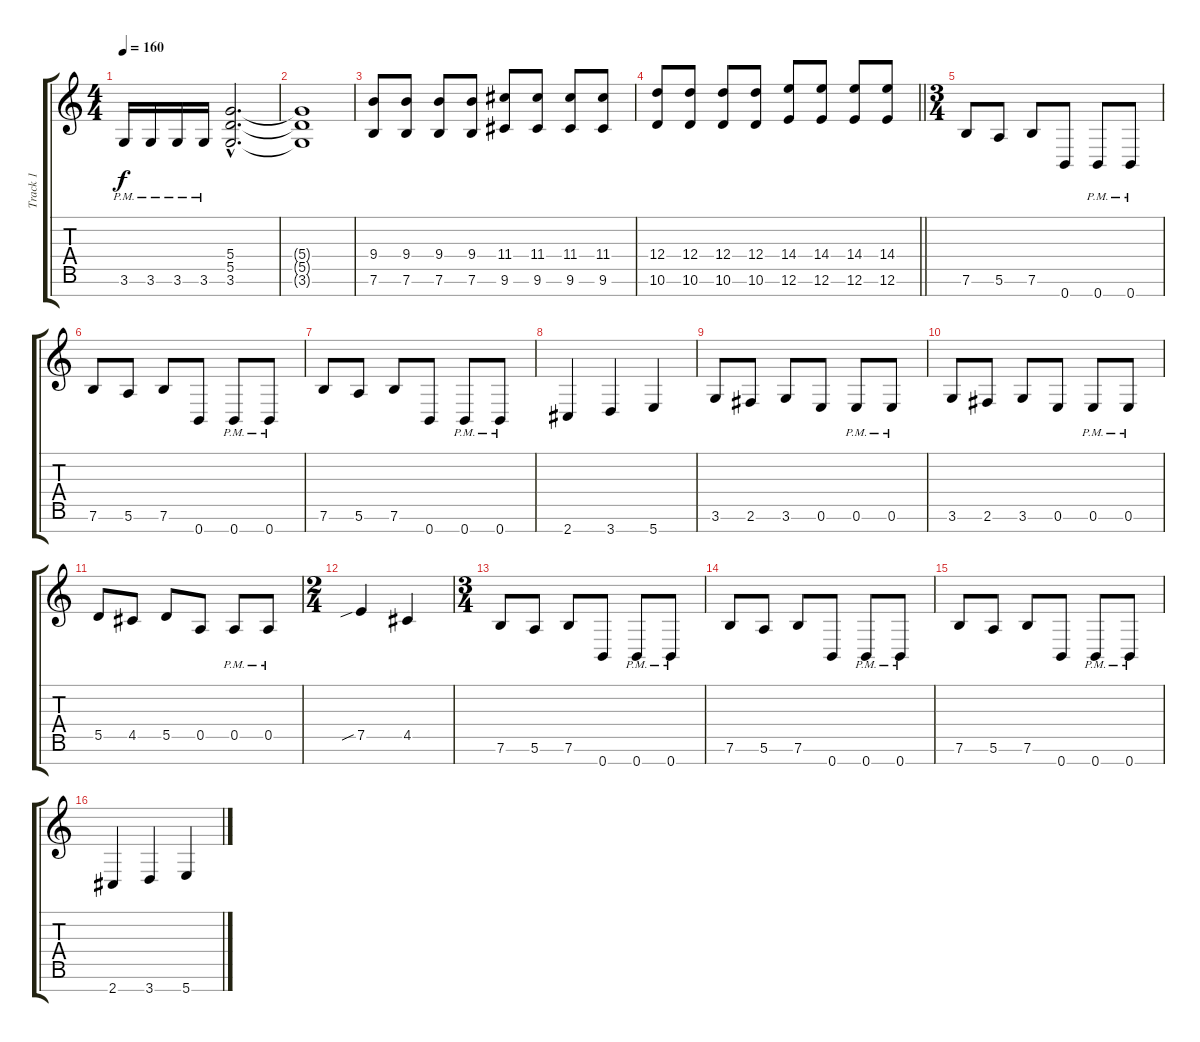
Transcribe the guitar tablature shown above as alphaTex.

\track ("Track 1" "Track 1") {instrument distortionguitar}
\staff {score tabs}
\tuning (E4 B3 G3 D3 A2 E2 B1) {hide}
\ts (4 4)
\tempo 160
\clef g2
\ks c
3.6{pm}.16{dy f} 3.6{pm}.16 3.6{pm}.16 3.6{pm}.16 (5.4{hac} 5.5{hac} 3.6{hac}).2{d} |
(5.4{t} 5.5{t} 3.6{t}).1 |
(9.4 7.6).8 (9.4 7.6).8 (9.4 7.6).8 (9.4 7.6).8 (11.4 9.6).8 (11.4 9.6).8 (11.4 9.6).8 (11.4 9.6).8 |
\barLineRight lightlight
(12.4 10.6).8 (12.4 10.6).8 (12.4 10.6).8 (12.4 10.6).8 (14.4 12.6).8 (14.4 12.6).8 (14.4 12.6).8 (14.4 12.6).8 |
\ts (3 4)
\section ("" "")
7.6.8 5.6.8 7.6.8 0.7.8 0.7{pm}.8 0.7{pm}.8 |
7.6.8 5.6.8 7.6.8 0.7.8 0.7{pm}.8 0.7{pm}.8 |
7.6.8 5.6.8 7.6.8 0.7.8 0.7{pm}.8 0.7{pm}.8 |
2.7.4 3.7.4 5.7.4 |
3.6.8 2.6.8 3.6.8 0.6.8 0.6{pm}.8 0.6{pm}.8 |
3.6.8 2.6.8 3.6.8 0.6.8 0.6{pm}.8 0.6{pm}.8 |
5.5.8 4.5.8 5.5.8 0.5.8 0.5{pm}.8 0.5{pm}.8 |
\ts (2 4)
7.5{sib}.4 4.5.4 |
\ts (3 4)
7.6.8 5.6.8 7.6.8 0.7.8 0.7{pm}.8 0.7{pm}.8 |
7.6.8 5.6.8 7.6.8 0.7.8 0.7{pm}.8 0.7{pm}.8 |
7.6.8 5.6.8 7.6.8 0.7.8 0.7{pm}.8 0.7{pm}.8 |
2.7.4 3.7.4 5.7.4
